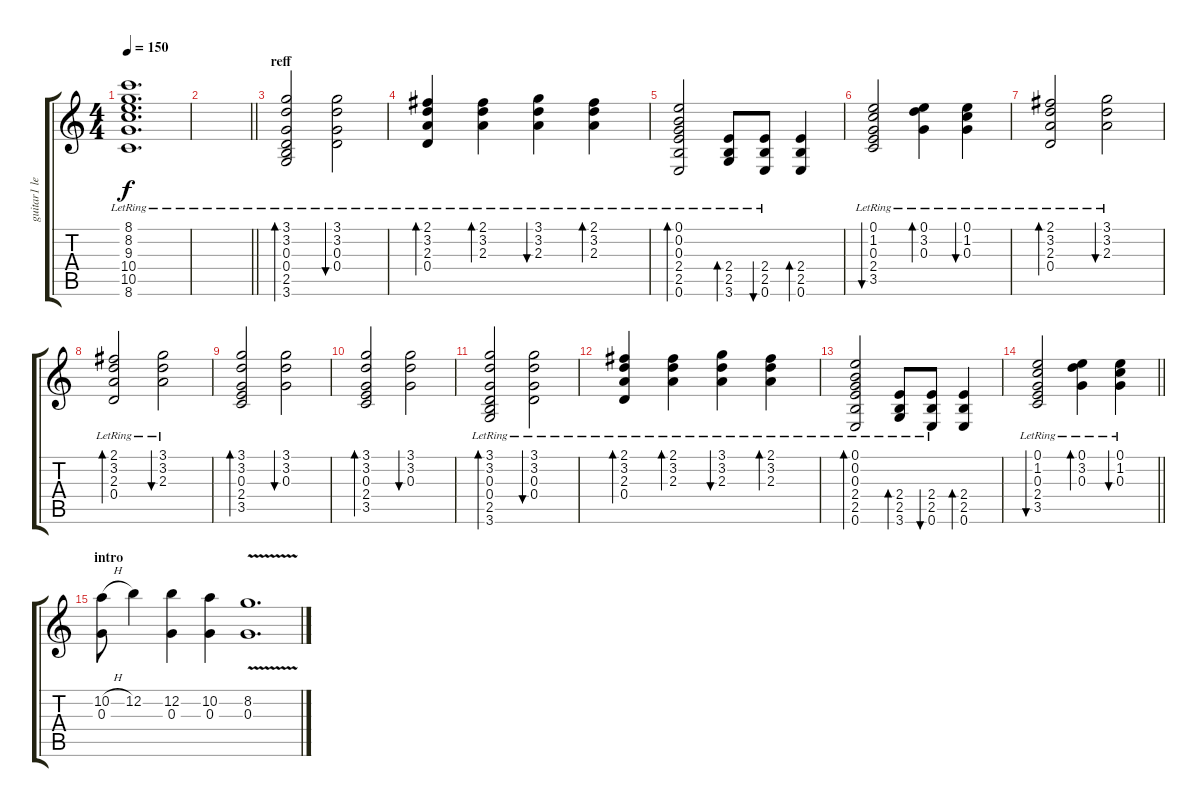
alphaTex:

\track ("guitar1 lead" "guitar1 le") {instrument acousticguitarsteel}
\staff {score tabs}
\tuning (E4 B3 G3 D3 A2 E2) {hide}
\ts (4 4)
\tempo 150
\clef g2
\ks c
(8.1 8.2 9.3 10.4{lr} 10.5 8.6).1{d dy f} |
\barLineRight lightlight
|
\section ("" "reff")
(3.1 3.2 0.3 0.4 2.5 3.6{lr}).2{bd 60} (3.1 3.2 0.3{lr} 0.4).2{bu 60} |
(2.1 3.2{lr} 2.3{lr} 0.4).4{bd 60} (2.1 3.2{lr} 2.3{lr}).4{bd 60} (3.1 3.2{lr} 2.3{lr}).4{bu 60} (2.1{lr} 3.2{lr} 2.3).4{bd 60} |
(0.1{lr} 0.2{lr} 0.3 2.4{lr} 2.5 0.6{lr}).2{bd 60} (2.4{lr} 2.5 3.6{lr}).8{bd 60} (2.4{lr} 2.5 0.6{lr}).8{bu 60} (2.4 2.5 0.6).4{bd 60} |
(0.1{lr} 1.2 0.3 2.4{lr} 3.5).2{bu 60} (0.1 3.2 0.3{lr}).4{bd 60} (0.1 1.2 0.3{lr}).4{bu 60} |
(2.1{lr} 3.2 2.3 0.4).2{bd 60} (3.1 3.2{lr} 2.3).2{bu 60} |
(2.1{lr} 3.2 2.3 0.4).2{bd 60} (3.1 3.2{lr} 2.3).2{bu 60} |
(3.1 3.2 0.3 2.4 3.5).2{bd 60} (3.1 3.2 0.3).2{bu 60} |
(3.1 3.2 0.3 2.4 3.5).2{bd 60} (3.1 3.2 0.3).2{bu 60} |
(3.1 3.2 0.3 0.4 2.5 3.6{lr}).2{bd 60} (3.1 3.2 0.3{lr} 0.4).2{bu 60} |
(2.1 3.2{lr} 2.3{lr} 0.4).4{bd 60} (2.1 3.2{lr} 2.3{lr}).4{bd 60} (3.1 3.2{lr} 2.3{lr}).4{bu 60} (2.1{lr} 3.2{lr} 2.3).4{bd 60} |
(0.1{lr} 0.2{lr} 0.3 2.4{lr} 2.5 0.6{lr}).2{bd 60} (2.4{lr} 2.5 3.6{lr}).8{bd 60} (2.4{lr} 2.5 0.6{lr}).8{bu 60} (2.4 2.5 0.6).4{bd 60} |
\barLineRight lightlight
(0.1{lr} 1.2 0.3 2.4{lr} 3.5).2{bu 60} (0.1 3.2 0.3{lr}).4{bd 60} (0.1 1.2 0.3{lr}).4{bu 60} |
\section ("" "intro")
(10.2{h} 0.3).8 12.2.4 (12.2 0.3).4 (10.2 0.3).4 (8.2{v} 0.3).1{d}
